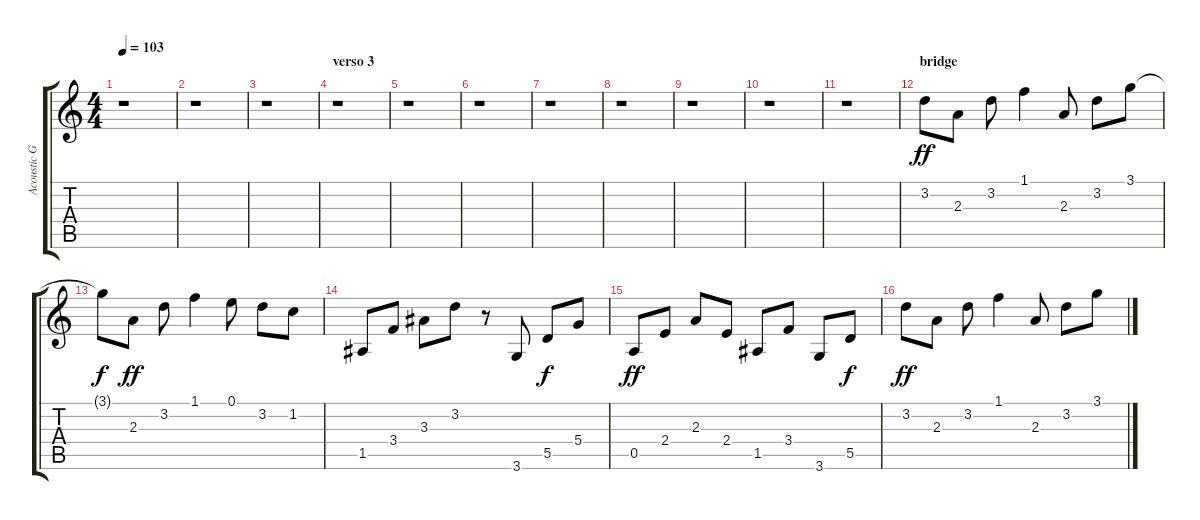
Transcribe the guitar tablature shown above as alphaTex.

\track ("Acoustic Guitar" "Acoustic G") {instrument acousticguitarsteel}
\staff {score tabs}
\tuning (E4 B3 G3 D3 A2 E2) {hide}
\ts (4 4)
\tempo 103
\clef g2
\ks c
r.1{dy ff} |
r.1 |
r.1 |
\section ("" "verso 3")
r.1 |
r.1 |
r.1 |
r.1 |
r.1 |
r.1 |
r.1 |
r.1 |
\section ("" "bridge ")
3.2.8 2.3.8 3.2.8 1.1.4 2.3.8 3.2.8 3.1.8 |
3.1{t}.8{dy f} 2.3.8{dy ff} 3.2.8 1.1.4 0.1.8 3.2.8 1.2.8 |
1.5.8 3.4.8 3.3.8 3.2.8 r.8 3.6.8 5.5.8{dy f} 5.4.8 |
0.5.8{dy ff} 2.4.8 2.3.8 2.4.8 1.5.8 3.4.8 3.6.8 5.5.8{dy f} |
3.2.8{dy ff} 2.3.8 3.2.8 1.1.4 2.3.8 3.2.8 3.1.8
